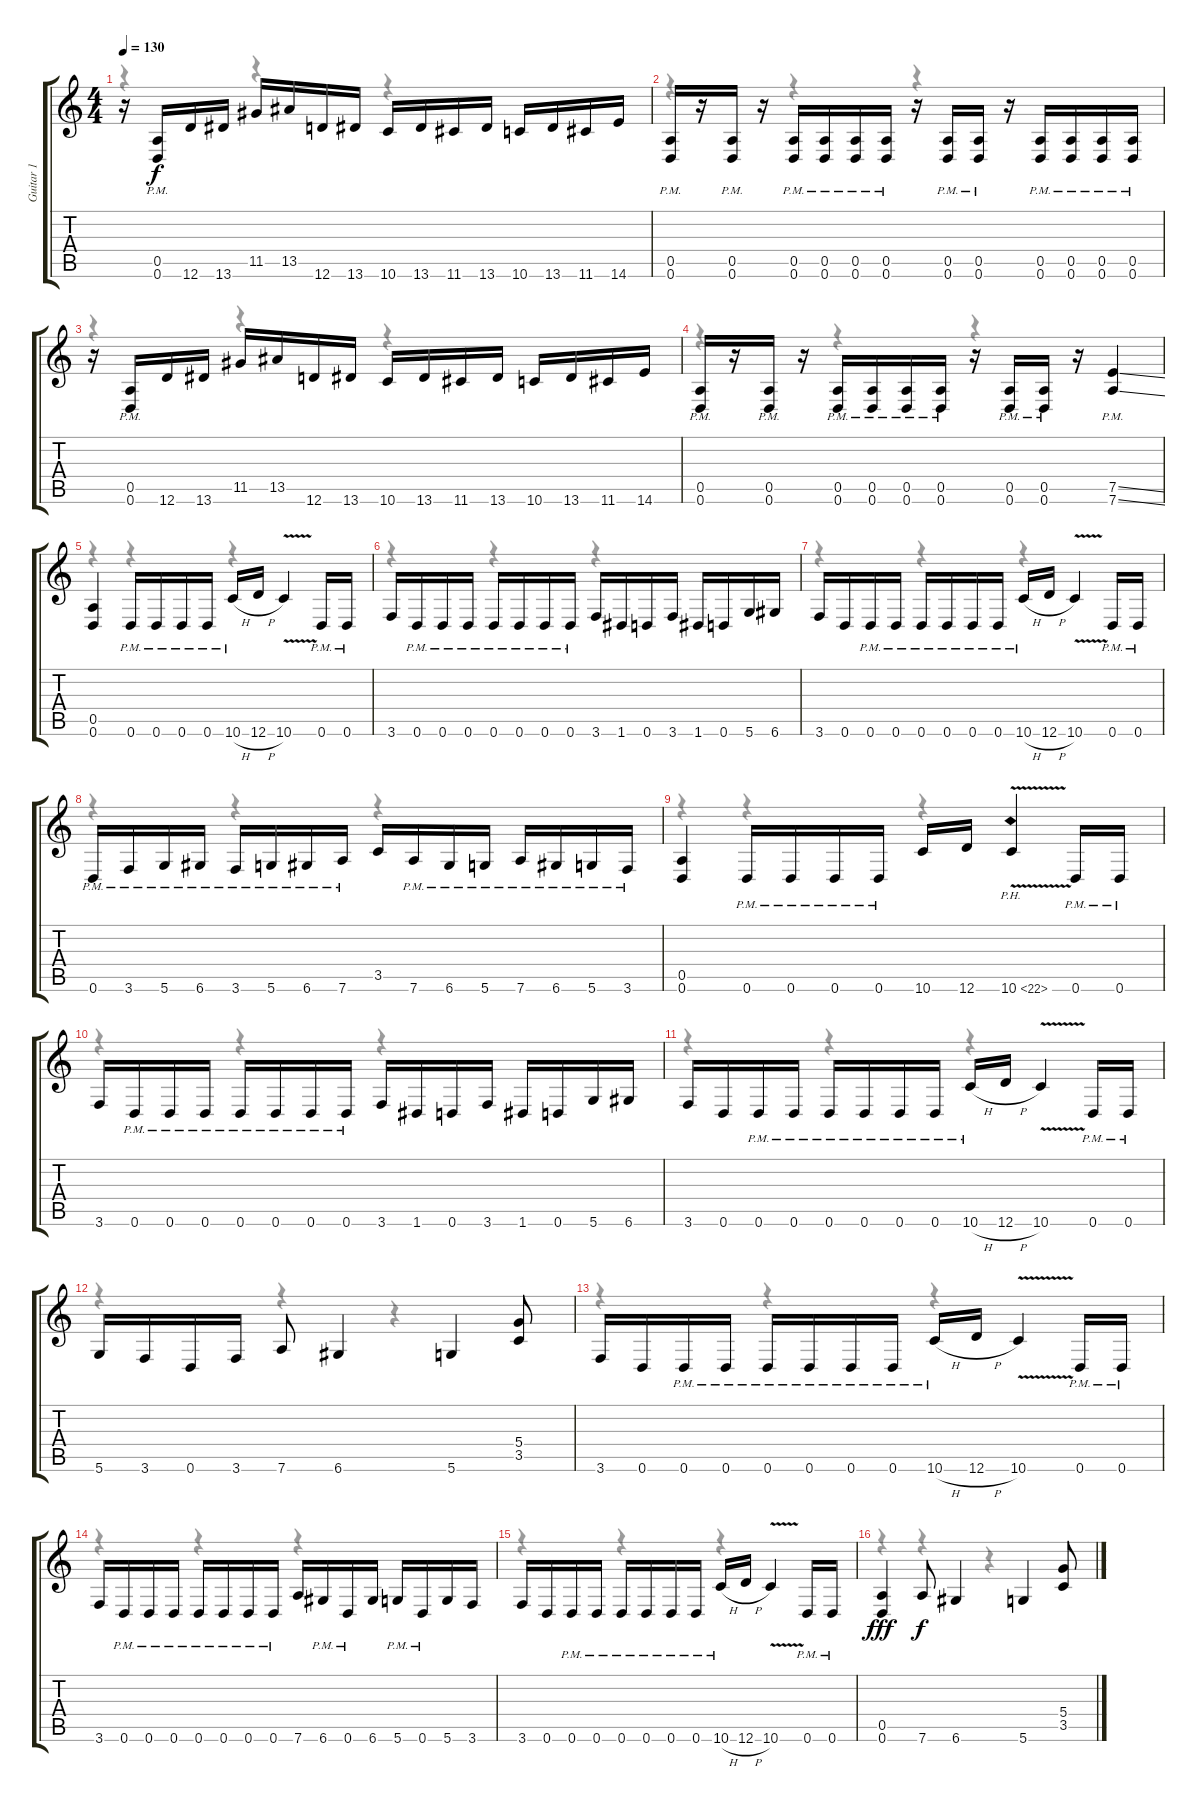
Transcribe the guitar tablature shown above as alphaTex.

\track ("Guitar 1" "Guitar 1") {instrument distortionguitar}
\staff {score tabs}
\tuning (E4 B3 G3 D3 A2 D2) {hide}
\voice
\ts (4 4)
\tempo 130
\clef g2
\ks c
r.16{dy f} (0.5{pm} 0.6{pm}).16 12.6.16 13.6.16 11.5.16 13.5.16 12.6.16 13.6.16 10.6.16 13.6.16 11.6.16 13.6.16 10.6.16 13.6.16 11.6.16 14.6.16 |
(0.5{pm} 0.6{pm}).16 r.16 (0.5{pm} 0.6{pm}).16 r.16 (0.5{pm} 0.6{pm}).16 (0.5{pm} 0.6{pm}).16 (0.5{pm} 0.6{pm}).16 (0.5{pm} 0.6{pm}).16 r.16 (0.5{pm} 0.6{pm}).16 (0.5{pm} 0.6{pm}).16 r.16 (0.5{pm} 0.6{pm}).16 (0.5{pm} 0.6{pm}).16 (0.5{pm} 0.6{pm}).16 (0.5{pm} 0.6{pm}).16 |
r.16 (0.5{pm} 0.6{pm}).16 12.6.16 13.6.16 11.5.16 13.5.16 12.6.16 13.6.16 10.6.16 13.6.16 11.6.16 13.6.16 10.6.16 13.6.16 11.6.16 14.6.16 |
(0.5{pm} 0.6{pm}).16 r.16 (0.5{pm} 0.6{pm}).16 r.16 (0.5{pm} 0.6{pm}).16 (0.5{pm} 0.6{pm}).16 (0.5{pm} 0.6{pm}).16 (0.5{pm} 0.6{pm}).16 r.16 (0.5{pm} 0.6{pm}).16 (0.5{pm} 0.6{pm}).16 r.16 (7.5{ss pm} 7.6{ss pm}).4 |
(0.5 0.6).4 0.6{pm}.16 0.6{pm}.16 0.6{pm}.16 0.6{pm}.16 10.6{h pm}.16 12.6{h}.16 10.6{v}.4 0.6{pm}.16 0.6{pm}.16 |
3.6.16 0.6{pm}.16 0.6{pm}.16 0.6{pm}.16 0.6{pm}.16 0.6{pm}.16 0.6{pm}.16 0.6{pm}.16 3.6.16 1.6.16 0.6.16 3.6.16 1.6.16 0.6.16 5.6.16 6.6.16 |
3.6.16 0.6.16 0.6{pm}.16 0.6{pm}.16 0.6{pm}.16 0.6{pm}.16 0.6{pm}.16 0.6{pm}.16 10.6{h pm}.16 12.6{h}.16 10.6{v}.4 0.6{pm}.16 0.6{pm}.16 |
0.6{pm}.16 3.6{pm}.16 5.6{pm}.16 6.6{pm}.16 3.6{pm}.16 5.6{pm}.16 6.6{pm}.16 7.6{pm}.16 3.5.16 7.6{pm}.16 6.6{pm}.16 5.6{pm}.16 7.6{pm}.16 6.6{pm}.16 5.6{pm}.16 3.6{pm}.16 |
(0.5 0.6).4 0.6{pm}.16 0.6{pm}.16 0.6{pm}.16 0.6{pm}.16 10.6.16 12.6.16 10.6{ph 12 v}.4 0.6{pm}.16 0.6{pm}.16 |
3.6.16 0.6{pm}.16 0.6{pm}.16 0.6{pm}.16 0.6{pm}.16 0.6{pm}.16 0.6{pm}.16 0.6{pm}.16 3.6.16 1.6.16 0.6.16 3.6.16 1.6.16 0.6.16 5.6.16 6.6.16 |
3.6.16 0.6.16 0.6{pm}.16 0.6{pm}.16 0.6{pm}.16 0.6{pm}.16 0.6{pm}.16 0.6{pm}.16 10.6{h pm}.16 12.6{h}.16 10.6{v}.4 0.6{pm}.16 0.6{pm}.16 |
5.6.16 3.6.16 0.6.16 3.6.16 7.6.8 6.6.4 5.6.4 (5.4 3.5).8 |
3.6.16 0.6.16 0.6{pm}.16 0.6{pm}.16 0.6{pm}.16 0.6{pm}.16 0.6{pm}.16 0.6{pm}.16 10.6{h pm}.16 12.6{h}.16 10.6{v}.4 0.6{pm}.16 0.6{pm}.16 |
3.6.16 0.6{pm}.16 0.6{pm}.16 0.6{pm}.16 0.6{pm}.16 0.6{pm}.16 0.6{pm}.16 0.6{pm}.16 7.6.16 6.6{pm}.16 0.6{pm}.16 6.6.16 5.6{pm}.16 0.6{pm}.16 5.6.16 3.6.16 |
3.6.16 0.6.16 0.6{pm}.16 0.6{pm}.16 0.6{pm}.16 0.6{pm}.16 0.6{pm}.16 0.6{pm}.16 10.6{h pm}.16 12.6{h}.16 10.6{v}.4 0.6{pm}.16 0.6{pm}.16 |
(0.5 0.6).4{dy fff} 7.6.8{dy f} 6.6.4 5.6.4 (5.4 3.5).8
\voice
\clef g2
\ottava regular
\simile none
\ks c
r.4{dy f} r.4 r.4 |
r.4 r.4 r.4 |
r.4 r.4 r.4 |
r.4 r.4 r.4 |
r.4 r.4 r.4 |
r.4 r.4 r.4 |
r.4 r.4 r.4 |
r.4 r.4 r.4 |
r.4 r.4 r.4 |
r.4 r.4 r.4 |
r.4 r.4 r.4 |
r.4 r.4 r.4 |
r.4 r.4 r.4 |
r.4 r.4 r.4 |
r.4 r.4 r.4 |
r.4 r.4 r.4
